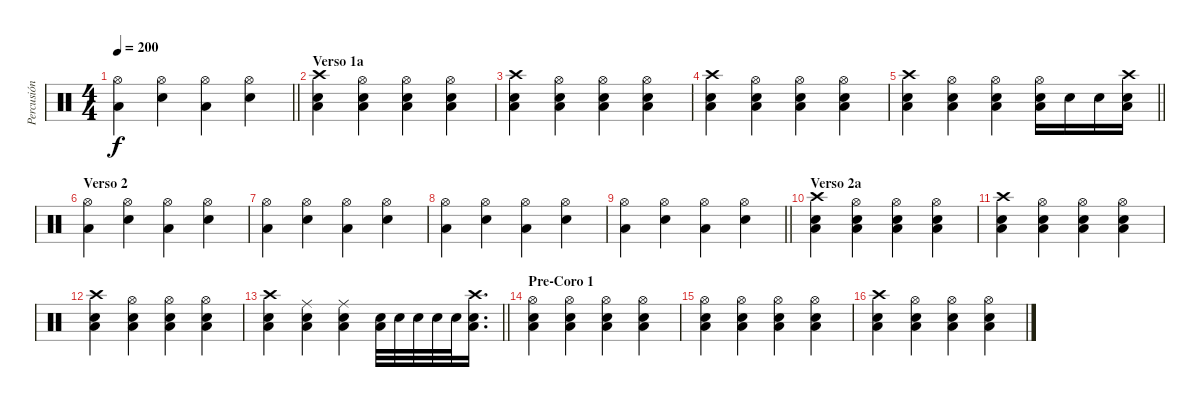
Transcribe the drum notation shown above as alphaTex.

\track ("Percusión" "Percusión") {instrument percussion}
\staff {score}
\articulation defaults
\ts (4 4)
\tempo 200
\clef neutral
\barLineRight lightlight
\ks c
("Low Floor Tom (hit)" "Hi-Hat (open)").4{dy f} ("Electric Snare (hit)" "Hi-Hat (open)").4 ("Low Floor Tom (hit)" "Hi-Hat (open)").4 ("Electric Snare (hit)" "Hi-Hat (open)").4 |
\section ("" "Verso 1a")
("Low Floor Tom (hit)" "Electric Snare (hit)" "Crash high (hit)").4 ("Low Floor Tom (hit)" "Electric Snare (hit)" "Hi-Hat (open)").4 ("Low Floor Tom (hit)" "Electric Snare (hit)" "Hi-Hat (open)").4 ("Low Floor Tom (hit)" "Electric Snare (hit)" "Hi-Hat (open)").4 |
("Low Floor Tom (hit)" "Electric Snare (hit)" "Crash high (hit)").4 ("Low Floor Tom (hit)" "Electric Snare (hit)" "Hi-Hat (open)").4 ("Low Floor Tom (hit)" "Electric Snare (hit)" "Hi-Hat (open)").4 ("Low Floor Tom (hit)" "Electric Snare (hit)" "Hi-Hat (open)").4 |
("Low Floor Tom (hit)" "Electric Snare (hit)" "Crash high (hit)").4 ("Low Floor Tom (hit)" "Hi-Hat (open)" "Electric Snare (hit)").4 ("Low Floor Tom (hit)" "Electric Snare (hit)" "Hi-Hat (open)").4 ("Low Floor Tom (hit)" "Electric Snare (hit)" "Hi-Hat (open)").4 |
\barLineRight lightlight
("Low Floor Tom (hit)" "Electric Snare (hit)" "Crash high (hit)").4 ("Low Floor Tom (hit)" "Electric Snare (hit)" "Hi-Hat (open)").4 ("Low Floor Tom (hit)" "Electric Snare (hit)" "Hi-Hat (open)").4 ("Low Floor Tom (hit)" "Hi-Hat (open)" "Electric Snare (hit)").16 "Electric Snare (hit)".16 "Electric Snare (hit)".16 ("Low Floor Tom (hit)" "Electric Snare (hit)" "Crash high (hit)").16 |
\section ("" "Verso 2")
("Low Floor Tom (hit)" "Hi-Hat (open)").4 ("Electric Snare (hit)" "Hi-Hat (open)").4 ("Low Floor Tom (hit)" "Hi-Hat (open)").4 ("Electric Snare (hit)" "Hi-Hat (open)").4 |
("Low Floor Tom (hit)" "Hi-Hat (open)").4 ("Electric Snare (hit)" "Hi-Hat (open)").4 ("Low Floor Tom (hit)" "Hi-Hat (open)").4 ("Electric Snare (hit)" "Hi-Hat (open)").4 |
("Low Floor Tom (hit)" "Hi-Hat (open)").4 ("Electric Snare (hit)" "Hi-Hat (open)").4 ("Low Floor Tom (hit)" "Hi-Hat (open)").4 ("Electric Snare (hit)" "Hi-Hat (open)").4 |
\barLineRight lightlight
("Low Floor Tom (hit)" "Hi-Hat (open)").4 ("Electric Snare (hit)" "Hi-Hat (open)").4 ("Low Floor Tom (hit)" "Hi-Hat (open)").4 ("Electric Snare (hit)" "Hi-Hat (open)").4 |
\section ("" "Verso 2a")
("Low Floor Tom (hit)" "Electric Snare (hit)" "Crash high (hit)").4 ("Low Floor Tom (hit)" "Electric Snare (hit)" "Hi-Hat (open)").4 ("Low Floor Tom (hit)" "Electric Snare (hit)" "Hi-Hat (open)").4 ("Low Floor Tom (hit)" "Electric Snare (hit)" "Hi-Hat (open)").4 |
("Low Floor Tom (hit)" "Electric Snare (hit)" "Crash high (hit)").4 ("Low Floor Tom (hit)" "Electric Snare (hit)" "Hi-Hat (open)").4 ("Low Floor Tom (hit)" "Electric Snare (hit)" "Hi-Hat (open)").4 ("Low Floor Tom (hit)" "Electric Snare (hit)" "Hi-Hat (open)").4 |
("Low Floor Tom (hit)" "Electric Snare (hit)" "Crash high (hit)").4 ("Low Floor Tom (hit)" "Hi-Hat (open)" "Electric Snare (hit)").4 ("Low Floor Tom (hit)" "Electric Snare (hit)" "Hi-Hat (open)").4 ("Low Floor Tom (hit)" "Electric Snare (hit)" "Hi-Hat (open)").4 |
\barLineRight lightlight
("Low Floor Tom (hit)" "Electric Snare (hit)" "Crash high (hit)").4 ("Low Floor Tom (hit)" "Electric Snare (hit)" "Ride (middle)").4 ("Low Floor Tom (hit)" "Electric Snare (hit)" "Ride (middle)").4 ("Low Floor Tom (hit)" "Electric Snare (hit)").32 "Electric Snare (hit)".32 "Electric Snare (hit)".32 "Electric Snare (hit)".32 "Electric Snare (hit)".32 ("Low Floor Tom (hit)" "Electric Snare (hit)" "Crash high (hit)").16{d} |
\section ("" "Pre-Coro 1")
("Low Floor Tom (hit)" "Electric Snare (hit)" "Hi-Hat (open)").4 ("Low Floor Tom (hit)" "Electric Snare (hit)" "Hi-Hat (open)").4 ("Low Floor Tom (hit)" "Electric Snare (hit)" "Hi-Hat (open)").4 ("Low Floor Tom (hit)" "Electric Snare (hit)" "Hi-Hat (open)").4 |
("Low Floor Tom (hit)" "Electric Snare (hit)" "Hi-Hat (open)").4 ("Low Floor Tom (hit)" "Electric Snare (hit)" "Hi-Hat (open)").4 ("Low Floor Tom (hit)" "Electric Snare (hit)" "Hi-Hat (open)").4 ("Low Floor Tom (hit)" "Electric Snare (hit)" "Hi-Hat (open)").4 |
("Low Floor Tom (hit)" "Electric Snare (hit)" "Crash high (hit)").4 ("Low Floor Tom (hit)" "Hi-Hat (open)" "Electric Snare (hit)").4 ("Low Floor Tom (hit)" "Electric Snare (hit)" "Hi-Hat (open)").4 ("Low Floor Tom (hit)" "Electric Snare (hit)" "Hi-Hat (open)").4
